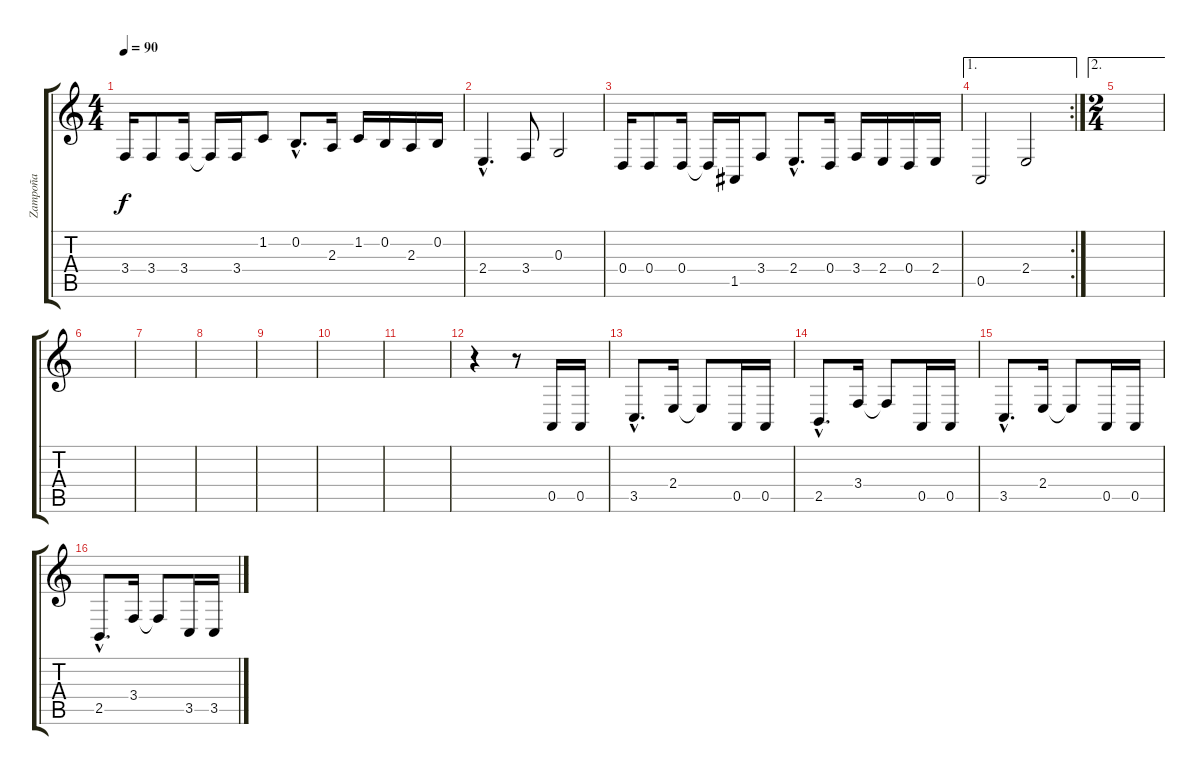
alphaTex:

\track ("Zampoña" "Zampoña") {instrument blownbottle}
\staff {score tabs}
\tuning (E4 B3 G3 D3 A2 E2) {hide}
\ts (4 4)
\tempo 90
\clef g2
\ks c
3.4.16{dy f} 3.4.8 3.4.16 3.4{t}.16 3.4.16 1.2.8 0.2{hac}.8{d} 2.3.16 1.2.16 0.2.16 2.3.16 0.2.16 |
2.4{hac}.4{d} 3.4.8 0.3.2 |
0.4.16 0.4.8 0.4.16 0.4{t}.16 1.5.16 3.4.8 2.4{hac}.8{d} 0.4.16 3.4.16 2.4.16 0.4.16 2.4.16 |
\ae 1
\rc 2
0.5.2 2.4.2 |
\ae 2
\ts (2 4)
|
|
|
|
|
|
|
r.4 r.8 0.5.16 0.5.16 |
3.5{hac}.8{d} 2.4.16 2.4{t}.8 0.5.16 0.5.16 |
2.5{hac}.8{d} 3.4.16 3.4{t}.8 0.5.16 0.5.16 |
3.5{hac}.8{d} 2.4.16 2.4{t}.8 0.5.16 0.5.16 |
2.5{hac}.8{d} 3.4.16 3.4{t}.8 3.5.16 3.5.16
